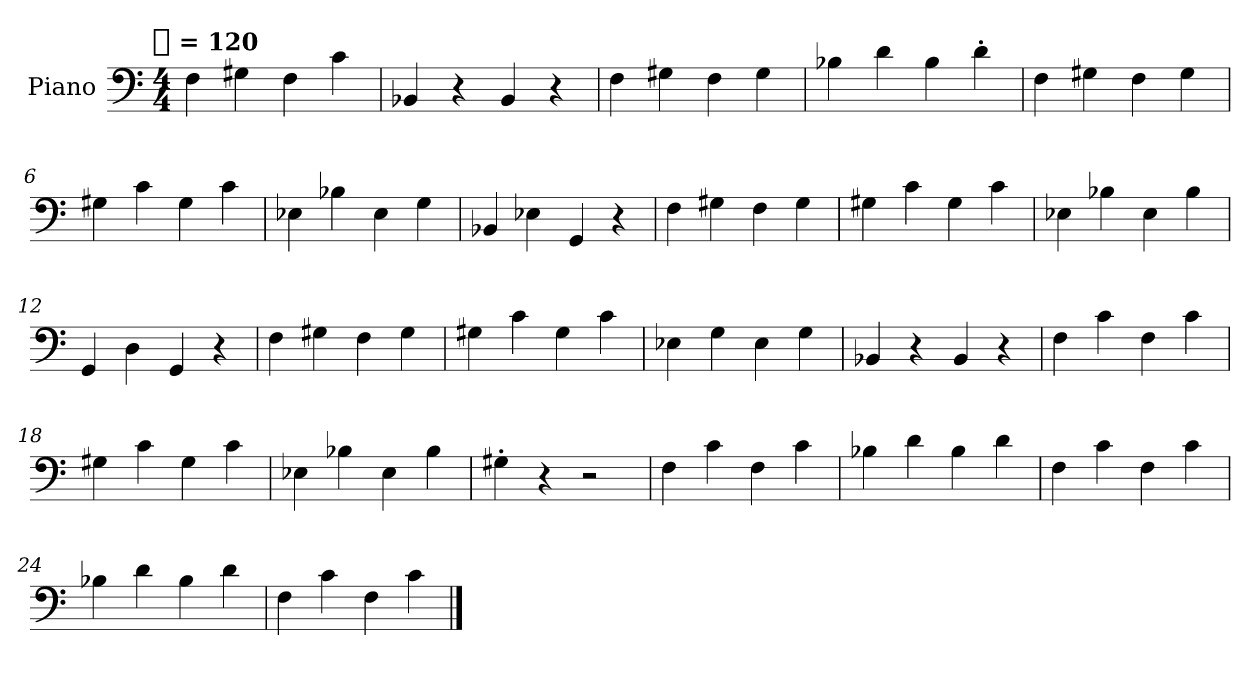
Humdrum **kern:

**kern
*part1
*staff1
*I"Piano
*I'Pno.
*clefF4
!!LO:TX:omd:t=[quarter] = 120
*M4/4
*MM120
=1
4F
4G#X
4F
4c
=2
4BB-X
4r
4BB-
4r
=3
4F
4G#X
4F
4G#
=4
4B-X
4d
4B-
4d'
=5
4F
4G#X
4F
4G#
=6
4G#X
4c
4G#
4c
=7
4E-X
4B-X
4E-
4G
!!LO:LB:g=z
=8
4BB-X
4E-X
4GG
4r
=9
4F
4G#X
4F
4G#
=10
4G#X
4c
4G#
4c
=11
4E-X
4B-X
4E-
4B-
=12
4GG
4D
4GG
4r
=13
4F
4G#X
4F
4G#
=14
4G#X
4c
4G#
4c
=15
4E-X
4G
4E-
4G
!!LO:LB:g=z
=16
4BB-X
4r
4BB-
4r
=17
4F
4c
4F
4c
=18
4G#X
4c
4G#
4c
=19
4E-X
4B-X
4E-
4B-
=20
4G#X'
4r
2r
=21
4F
4c
4F
4c
=22
4B-X
4d
4B-
4d
=23
4F
4c
4F
4c
!!LO:LB:g=z
=24
4B-X
4d
4B-
4d
=25
4F
4c
4F
4c
==
*-
